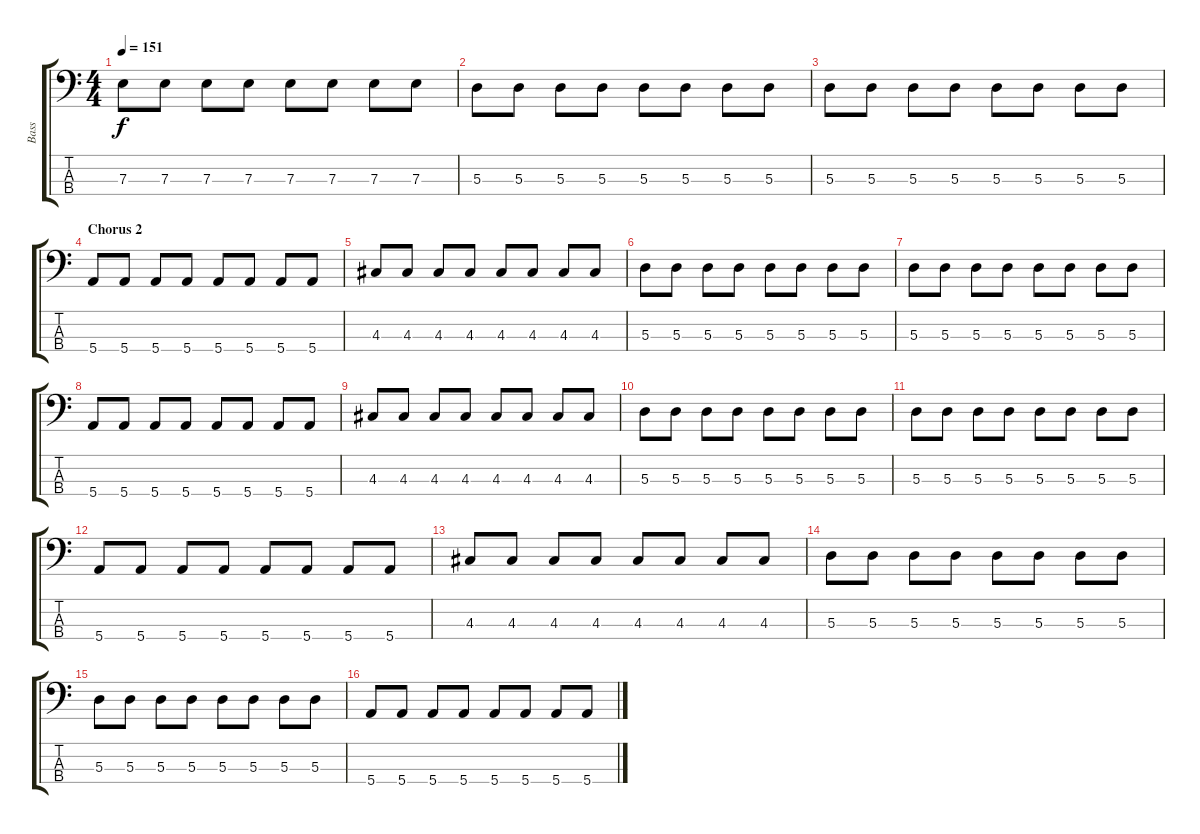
\track ("Bass" "Bass") {instrument electricbasspick}
\staff {score tabs}
\tuning (G2 D2 A1 E1) {hide}
\ts (4 4)
\tempo 151
\clef f4
\ks c
7.3.8{dy f} 7.3.8 7.3.8 7.3.8 7.3.8 7.3.8 7.3.8 7.3.8 |
5.3.8 5.3.8 5.3.8 5.3.8 5.3.8 5.3.8 5.3.8 5.3.8 |
5.3.8 5.3.8 5.3.8 5.3.8 5.3.8 5.3.8 5.3.8 5.3.8 |
\section ("" "Chorus 2")
5.4.8 5.4.8 5.4.8 5.4.8 5.4.8 5.4.8 5.4.8 5.4.8 |
4.3.8 4.3.8 4.3.8 4.3.8 4.3.8 4.3.8 4.3.8 4.3.8 |
5.3.8 5.3.8 5.3.8 5.3.8 5.3.8 5.3.8 5.3.8 5.3.8 |
5.3.8 5.3.8 5.3.8 5.3.8 5.3.8 5.3.8 5.3.8 5.3.8 |
5.4.8 5.4.8 5.4.8 5.4.8 5.4.8 5.4.8 5.4.8 5.4.8 |
4.3.8 4.3.8 4.3.8 4.3.8 4.3.8 4.3.8 4.3.8 4.3.8 |
5.3.8 5.3.8 5.3.8 5.3.8 5.3.8 5.3.8 5.3.8 5.3.8 |
5.3.8 5.3.8 5.3.8 5.3.8 5.3.8 5.3.8 5.3.8 5.3.8 |
5.4.8 5.4.8 5.4.8 5.4.8 5.4.8 5.4.8 5.4.8 5.4.8 |
4.3.8 4.3.8 4.3.8 4.3.8 4.3.8 4.3.8 4.3.8 4.3.8 |
5.3.8 5.3.8 5.3.8 5.3.8 5.3.8 5.3.8 5.3.8 5.3.8 |
5.3.8 5.3.8 5.3.8 5.3.8 5.3.8 5.3.8 5.3.8 5.3.8 |
5.4.8 5.4.8 5.4.8 5.4.8 5.4.8 5.4.8 5.4.8 5.4.8
